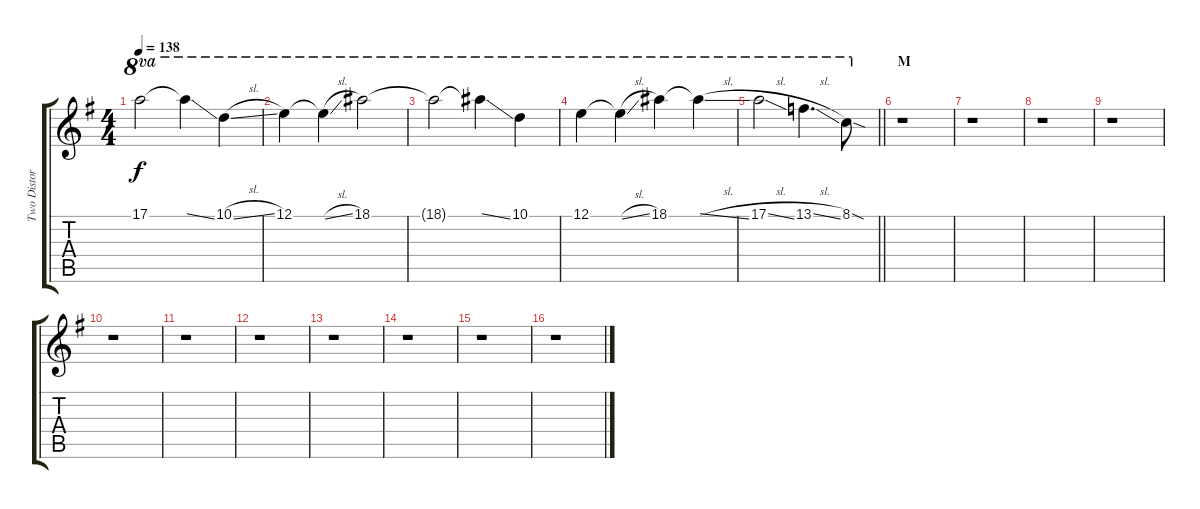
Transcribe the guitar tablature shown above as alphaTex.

\track ("Two Distortion Guitars w/ Slide" "Two Distor") {instrument distortionguitar}
\staff {score tabs}
\tuning (E4 B3 G3 D3 A2 E2) {hide}
\ts (4 4)
\tempo 138
\clef g2
\ks g
17.1.2{ot 8va dy f} 17.1{ss t}.4{ot 8va} 10.1{sl}.4{ot 8va} |
12.1.4{ot 8va} 12.1{sl t}.4{ot 8va} 18.1.2{ot 8va} |
18.1{t}.2{ot 8va} 18.1{ss t}.4{ot 8va} 10.1.4{ot 8va} |
12.1.4{ot 8va} 12.1{sl t}.4{ot 8va} 18.1.4{ot 8va} 18.1{sl t}.4{ot 8va} |
\barLineRight lightlight
17.1{sl}.2{ot 8va} 13.1{sl}.4{d ot 8va} 8.1{sod}.8{ot 8va} |
\section ("" "M")
r.1 |
r.1 |
r.1 |
r.1 |
r.1 |
r.1 |
r.1 |
r.1 |
r.1 |
r.1 |
r.1
